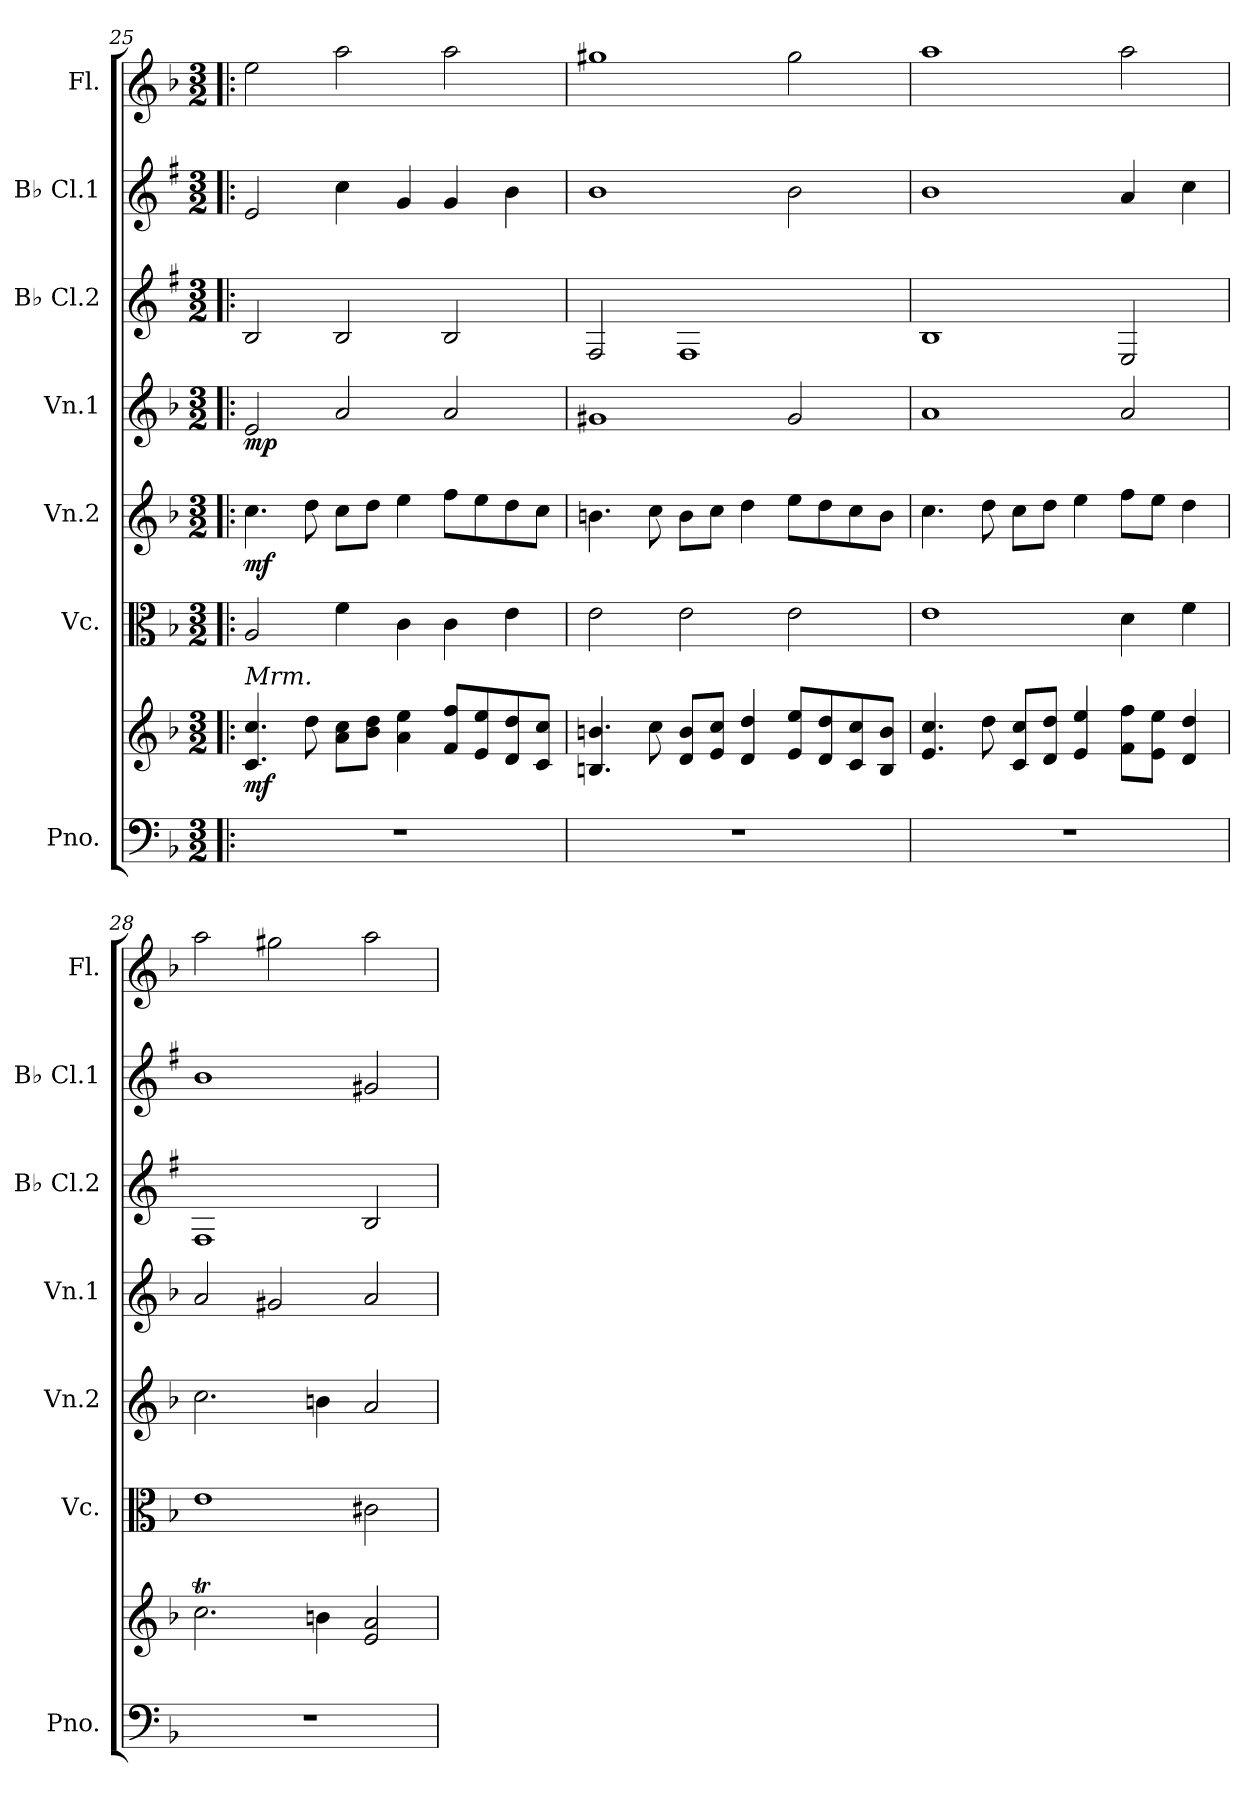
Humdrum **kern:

**kern	**kern	**dynam	**kern	**kern	**dynam	**kern	**dynam	**kern	**kern	**kern
*part7	*part7	*part7	*part6	*part5	*part5	*part4	*part4	*part3	*part2	*part1
*staff8	*staff7	*staff7/8	*staff6	*staff5	*staff5	*staff4	*staff4	*staff3	*staff2	*staff1
*I"Pno.	*	*	*I"Vc.	*I"Vn.2	*	*I"Vn.1	*	*I"B♭ Cl.2	*I"B♭ Cl.1	*I"Fl.
*I'Pno.	*	*	*I'Vc.	*I'Vn.2	*	*I'Vn.1	*	*I'B♭ Cl.2	*I'B♭ Cl.1	*I'Fl.
!!LO:PB:g=z
*clefF4	*clefG2	*	*clefC3	*clefG2	*	*clefG2	*	*clefG2	*clefG2	*clefG2
*	*	*	*	*	*	*	*	*ITrd1c2	*ITrd1c2	*
*k[b-]	*k[b-]	*	*k[b-]	*k[b-]	*	*k[b-]	*	*k[b-]	*k[b-]	*k[b-]
*M3/2	*M3/2	*	*M3/2	*M3/2	*	*M3/2	*	*M3/2	*M3/2	*M3/2
=25!|:	=25!|:	=25!|:	=25!|:	=25!|:	=25!|:	=25!|:	=25!|:	=25!|:	=25!|:	=25!|:
!	!LO:TX:a:i:t=Mrm.	!	!	!	!	!	!	!	!	!
!	!	!LO:DY:b	!	!	!LO:DY:b	!	!LO:DY:b	!	!	!
1.r	4.c/ 4.cc/	mf	2A/	4.cc\	mf	2e/	mp	2A/	2d/	2ee\
.	8dd\	.	.	8dd\	.	.	.	.	.	.
.	8a\ 8cc\L	.	4f\	8cc\L	.	2a/	.	2A/	4b-\	2aa\
.	8b-\ 8dd\J	.	.	8dd\J	.	.	.	.	.	.
.	4a\ 4ee\	.	4c\	4ee\	.	.	.	.	4f/	.
.	8f/ 8ff/L	.	4c\	8ff\L	.	2a/	.	2A/	4f/	2aa\
.	8e/ 8ee/	.	.	8ee\	.	.	.	.	.	.
.	8d/ 8dd/	.	4e\	8dd\	.	.	.	.	4a\	.
.	8c/ 8cc/J	.	.	8cc\J	.	.	.	.	.	.
=26	=26	=26	=26	=26	=26	=26	=26	=26	=26	=26
1.r	4.Bn/ 4.bn/	.	2e\	4.bn\	.	1g#X	.	2E/	1a	1gg#X
.	8cc\	.	.	8cc\	.	.	.	.	.	.
.	8d/ 8b/L	.	2e\	8b\L	.	.	.	1E	.	.
.	8e/ 8cc/J	.	.	8cc\J	.	.	.	.	.	.
.	4d/ 4dd/	.	.	4dd\	.	.	.	.	.	.
.	8e/ 8ee/L	.	2e\	8ee\L	.	2g#/	.	.	2a\	2gg#\
.	8d/ 8dd/	.	.	8dd\	.	.	.	.	.	.
.	8c/ 8cc/	.	.	8cc\	.	.	.	.	.	.
.	8B/ 8b/J	.	.	8b\J	.	.	.	.	.	.
=27	=27	=27	=27	=27	=27	=27	=27	=27	=27	=27
1.r	4.e/ 4.cc/	.	1e	4.cc\	.	1a	.	1A	1a	1aa
.	8dd\	.	.	8dd\	.	.	.	.	.	.
.	8c/ 8cc/L	.	.	8cc\L	.	.	.	.	.	.
.	8d/ 8dd/J	.	.	8dd\J	.	.	.	.	.	.
.	4e/ 4ee/	.	.	4ee\	.	.	.	.	.	.
.	8f\ 8ff\L	.	4d\	8ff\L	.	2a/	.	2D/	4g/	2aa\
.	8e\ 8ee\J	.	.	8ee\J	.	.	.	.	.	.
.	4d/ 4dd/	.	4f\	4dd\	.	.	.	.	4b-\	.
=28	=28	=28	=28	=28	=28	=28	=28	=28	=28	=28
1.r	2.ccT\	.	1e	2.cc\	.	2a/	.	1E	1a	2aa\
.	.	.	.	.	.	2g#X/	.	.	.	2gg#X\
.	4bn\	.	.	4bn\	.	.	.	.	.	.
.	2e/ 2a/	.	2c#X\	2a/	.	2a/	.	2A/	2f#X/	2aa\
=	=	=	=	=	=	=	=	=	=	=
*-	*-	*-	*-	*-	*-	*-	*-	*-	*-	*-
